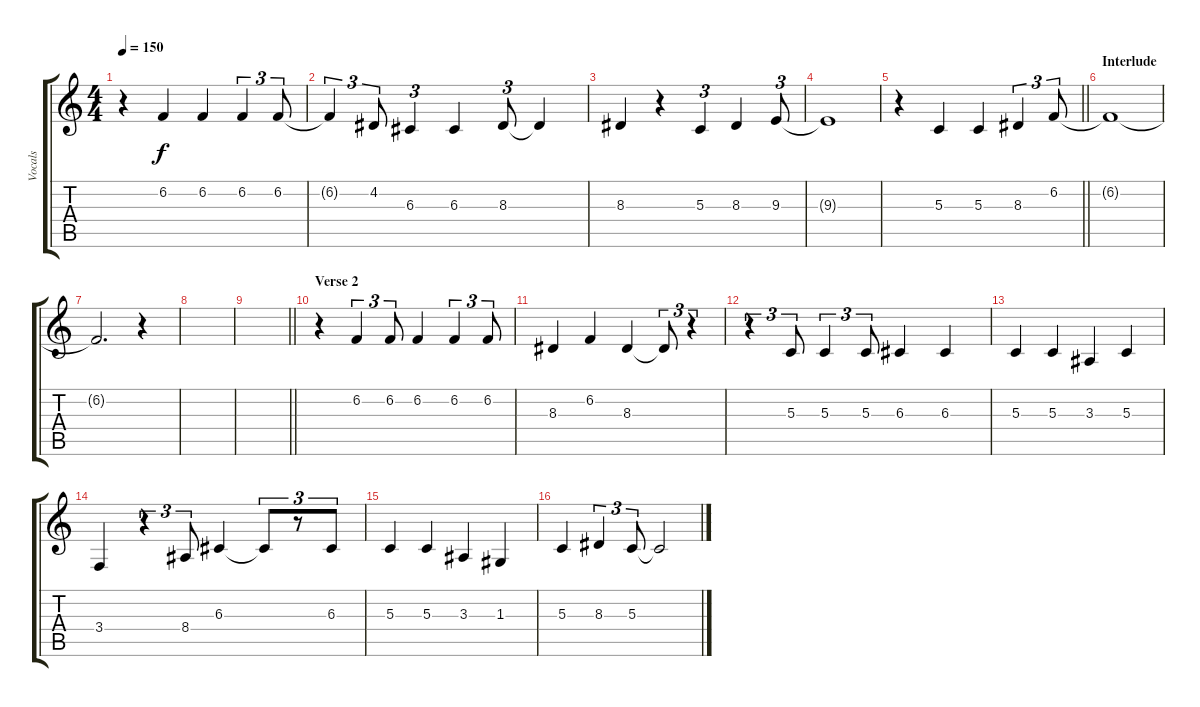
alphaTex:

\track ("Vocals" "Vocals") {instrument altosax}
\staff {score tabs}
\tuning (E4 B3 G3 D3 A2 E2) {hide}
\ts (4 4)
\tempo 150
\clef g2
\ks c
r.4{dy f} 6.2.4 6.2.4 6.2.4{tu (3 2)} 6.2.8{tu (3 2)} |
6.2{t}.4{tu (3 2)} 4.2.8{tu (3 2)} 6.3.4{tu (3 2)} 6.3.4 8.3.8{tu (3 2)} 8.3{t}.4 |
8.3.4 r.4 5.3.4{tu (3 2)} 8.3.4 9.3.8{tu (3 2)} |
9.3{t}.1 |
\barLineRight lightlight
r.4 5.3.4 5.3.4 8.3.4{tu (3 2)} 6.2.8{tu (3 2)} |
\section ("" "Interlude")
6.2{t}.1 |
6.2{t}.2{d} r.4 |
|
\barLineRight lightlight
|
\section ("" "Verse 2")
r.4 6.2.4{tu (3 2)} 6.2.8{tu (3 2)} 6.2.4 6.2.4{tu (3 2)} 6.2.8{tu (3 2)} |
8.3.4 6.2.4 8.3.4 8.3{t}.8{tu (3 2)} r.4{tu (3 2)} |
r.4{tu (3 2)} 5.3.8{tu (3 2)} 5.3.4{tu (3 2)} 5.3.8{tu (3 2)} 6.3.4 6.3.4 |
5.3.4 5.3.4 3.3.4 5.3.4 |
3.4.4 r.4{tu (3 2)} 8.4.8{tu (3 2)} 6.3.4 6.3{t}.8{tu (3 2)} r.8{tu (3 2)} 6.3.8{tu (3 2)} |
5.3.4 5.3.4 3.3.4 1.3.4 |
5.3.4 8.3.4{tu (3 2)} 5.3.8{tu (3 2)} 5.3{t}.2
